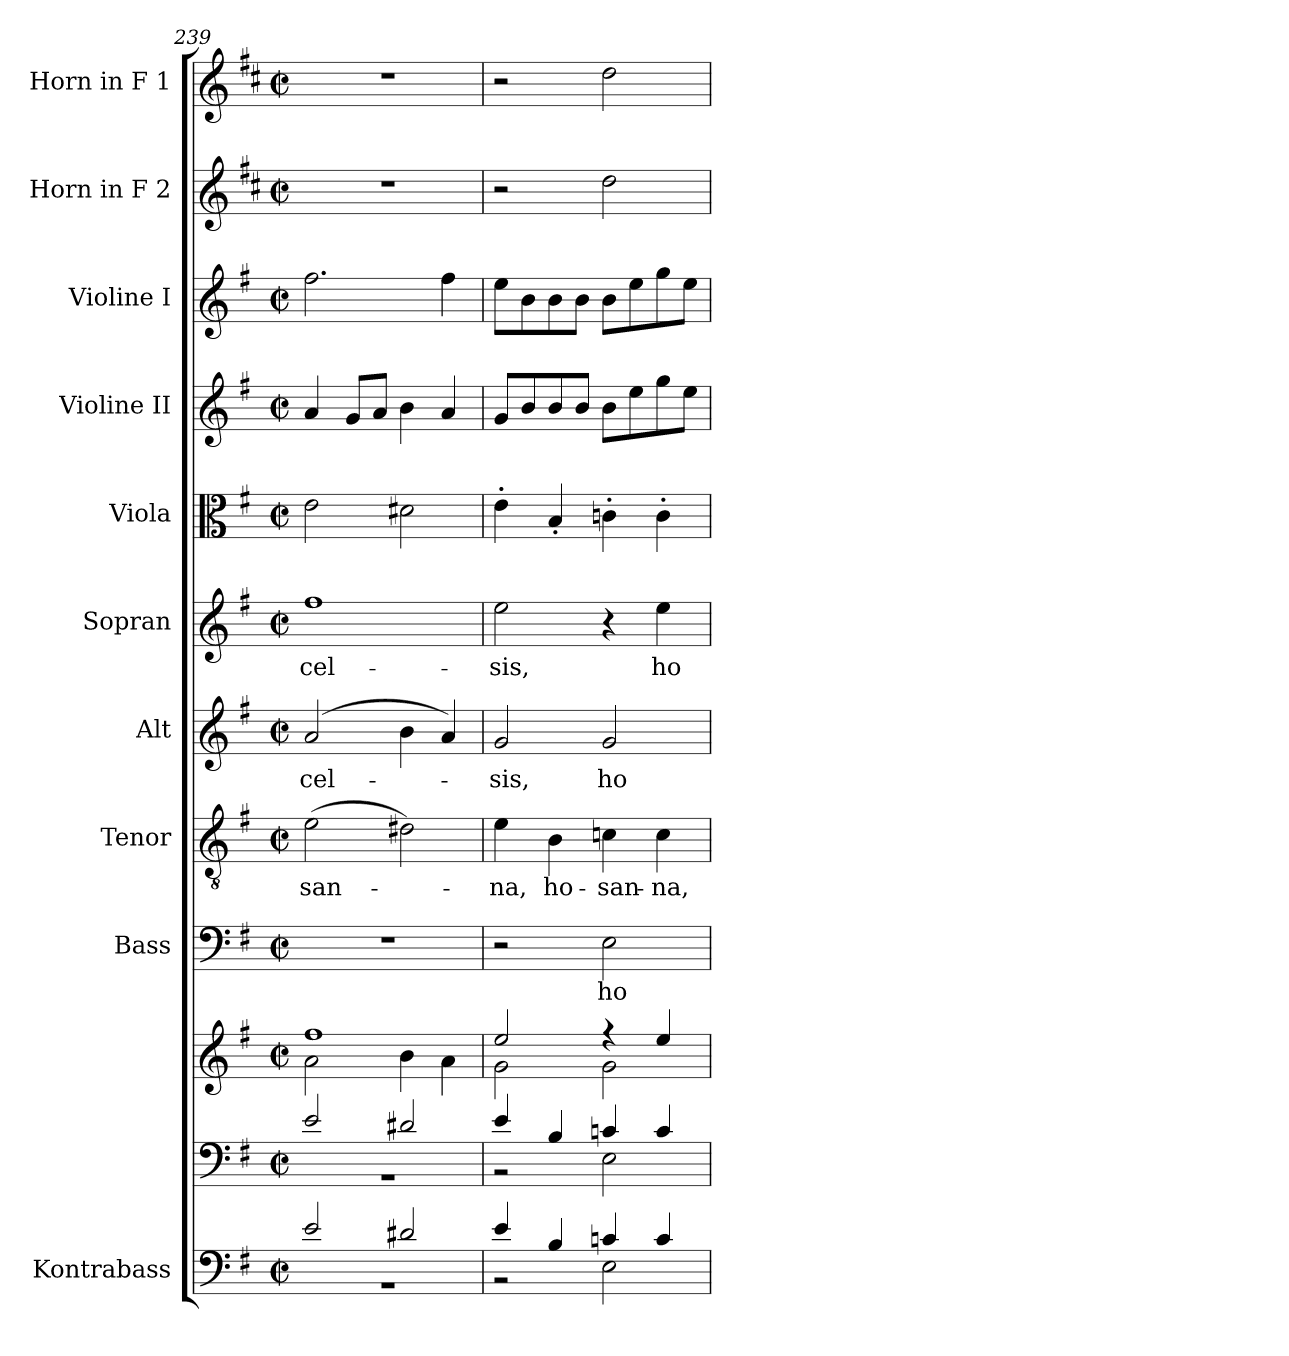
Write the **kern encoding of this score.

**kern	**kern	**kern	**kern	**text	**kern	**text	**kern	**text	**kern	**text	**kern	**kern	**kern	**kern	**kern
*part11	*part10	*part10	*part9	*part9	*part8	*part8	*part7	*part7	*part6	*part6	*part5	*part4	*part3	*part2	*part1
*staff12	*staff11	*staff10	*staff9	*staff9	*staff8	*staff8	*staff7	*staff7	*staff6	*staff6	*staff5	*staff4	*staff3	*staff2	*staff1
*I"Kontrabass	*	*	*I"Bass	*	*I"Tenor	*	*I"Alt	*	*I"Sopran	*	*I"Viola	*I"Violine II	*I"Violine I	*I"Horn in F 2	*I"Horn in F 1
*I'Kb.	*	*	*I'B.	*	*I'T.	*	*I'A.	*	*I'S.	*	*I'Vla.	*I'Vl. II	*I'Vl. I	*	*
*clefF4	*clefF4	*clefG2	*clefF4	*	*clefGv2	*	*clefG2	*	*clefG2	*	*clefC3	*clefG2	*clefG2	*clefG2	*clefG2
*ITrd7c12	*	*	*	*	*	*	*	*	*	*	*	*	*	*ITrd4c7	*ITrd4c7
*k[f#]	*k[f#]	*k[f#]	*k[f#]	*	*k[f#]	*	*k[f#]	*	*k[f#]	*	*k[f#]	*k[f#]	*k[f#]	*k[f#]	*k[f#]
*G:	*G:	*G:	*G:	*	*G:	*	*G:	*	*G:	*	*G:	*G:	*G:	*G:	*G:
*M2/2	*M2/2	*M2/2	*M2/2	*	*M2/2	*	*M2/2	*	*M2/2	*	*M2/2	*M2/2	*M2/2	*M2/2	*M2/2
*met(c|)	*met(c|)	*met(c|)	*met(c|)	*	*met(c|)	*	*met(c|)	*	*met(c|)	*	*met(c|)	*met(c|)	*met(c|)	*met(c|)	*met(c|)
=239	=239	=239	=239	=239	=239	=239	=239	=239	=239	=239	=239	=239	=239	=239	=239
*^	*^	*^	*	*	*	*	*	*	*	*	*	*	*	*	*
!	!	!	!	!	!	!	!	!	!LO:LY:b	!	!LO:LY:b	!	!LO:LY:b	!	!	!	!	!
2E/	1rBB	2e/	1rBB	1ff#	2a\	1r	.	(>2e\	-san-	(2a/	-cel-	1ff#	-cel-	2e\	4a/	2.ff#\	1r	1r
.	.	.	.	.	.	.	.	.	.	.	.	.	.	.	8g/L	.	.	.
.	.	.	.	.	.	.	.	.	.	.	.	.	.	.	8a/J	.	.	.
2D#X/	.	2d#X/	.	.	4b\	.	.	2d#X\)	.	4b\	.	.	.	2d#X\	4b\	.	.	.
.	.	.	.	.	4a\	.	.	.	.	4a/)	.	.	.	.	4a/	4ff#\	.	.
=240	=240	=240	=240	=240	=240	=240	=240	=240	=240	=240	=240	=240	=240	=240	=240	=240	=240	=240
!	!	!	!	!	!	!	!	!	!LO:LY:b	!	!LO:LY:b	!	!LO:LY:b	!	!	!	!	!
4E/	2r	4e/	2r	2ee/	2g\	2r	.	4e\	-na,	2g/	-sis,	2ee\	-sis,	4e'>\	8g/L	8ee\L	2r	2r
.	.	.	.	.	.	.	.	.	.	.	.	.	.	.	8b/	8b\	.	.
!	!	!	!	!	!	!	!	!	!LO:LY:b	!	!	!	!	!	!	!	!	!
4BB/	.	4B/	.	.	.	.	.	4B\	ho-	.	.	.	.	4B'</	8b/	8b\	.	.
.	.	.	.	.	.	.	.	.	.	.	.	.	.	.	8b/J	8b\J	.	.
!	!	!	!	!	!	!	!LO:LY:b	!	!LO:LY:b	!	!LO:LY:b	!	!	!	!	!	!	!
4Cn/	2EE\	4cn/	2E\	4ree	2g\	2E\	ho-	4cn\	-san-	2g/	ho-	4r	.	4cn'>\	8b\L	8b\L	2g\	2g\
.	.	.	.	.	.	.	.	.	.	.	.	.	.	.	8ee\	8ee\	.	.
!	!	!	!	!	!	!	!	!	!LO:LY:b	!	!	!	!LO:LY:b	!	!	!	!	!
4C/	.	4c/	.	4ee/	.	.	.	4c\	-na,	.	.	4ee\	ho-	4c'>\	8gg\	8gg\	.	.
.	.	.	.	.	.	.	.	.	.	.	.	.	.	.	8ee\J	8ee\J	.	.
*v	*v	*	*	*	*	*	*	*	*	*	*	*	*	*	*	*	*	*
*	*v	*v	*	*	*	*	*	*	*	*	*	*	*	*	*	*	*
*	*	*v	*v	*	*	*	*	*	*	*	*	*	*	*	*	*
=	=	=	=	=	=	=	=	=	=	=	=	=	=	=	=
*-	*-	*-	*-	*-	*-	*-	*-	*-	*-	*-	*-	*-	*-	*-	*-
